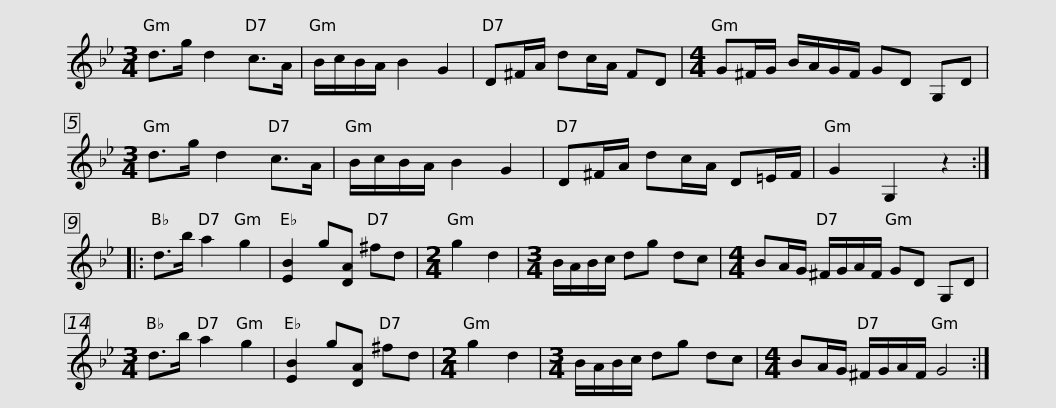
X:1
L:1/8
M:3/4
I:linebreak $
K:Gmin
V:1 treble
V:1
 d>g d2 c>A | B/c/B/A/ B2 G2 | D^F/A/ dc/A/ FD |[M:4/4] G^F/G/ B/A/G/F/ GD G,D |[M:3/4] d>g d2 c>A |$ %5
 B/c/B/A/ B2 G2 | D^F/A/ dc/A/ D=E/F/ | G2 G,2 z2 :: d>b a2 g2 | [EB]2 g[DA] ^fd | %10
[M:2/4] g2 d2 |$[M:3/4] B/A/B/c/ dg dc |[M:4/4] BA/G/ ^F/G/A/F/ GD G,D |[M:3/4] d>b a2 g2 | [EB]2 g[DA] ^fd | %15
[M:2/4] g2 d2 |$[M:3/4] B/A/B/c/ dg dc |[M:4/4] BA/G/ ^F/G/A/F/ G4 :| %18
